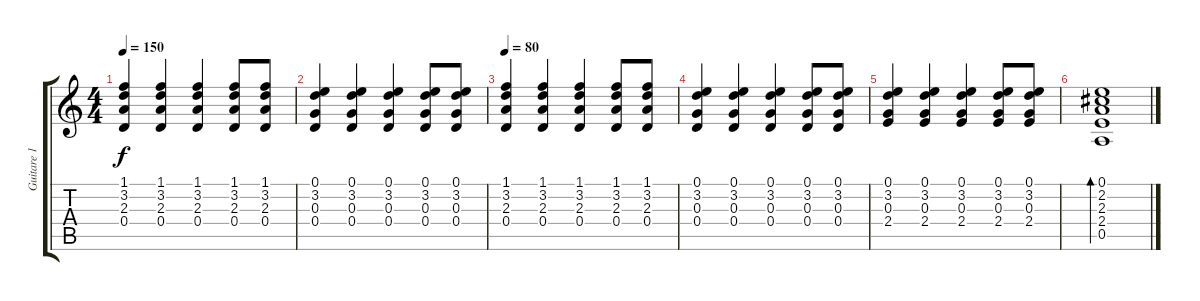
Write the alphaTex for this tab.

\track ("Guitare 1" "Guitare 1") {instrument acousticguitarsteel}
\staff {score tabs}
\tuning (E4 B3 G3 D3 A2 E2) {hide}
\ts (4 4)
\tempo 150
\clef g2
\ks c
(1.1 3.2 2.3 0.4).4{dy f} (1.1 3.2 2.3 0.4).4 (1.1 3.2 2.3 0.4).4 (1.1 3.2 2.3 0.4).8 (1.1 3.2 2.3 0.4).8 |
(0.1 3.2 0.3 0.4).4 (0.1 3.2 0.3 0.4).4 (0.1 3.2 0.3 0.4).4 (0.1 3.2 0.3 0.4).8 (0.1 3.2 0.3 0.4).8 |
\tempo 80
(1.1 3.2 2.3 0.4).4 (1.1 3.2 2.3 0.4).4 (1.1 3.2 2.3 0.4).4 (1.1 3.2 2.3 0.4).8 (1.1 3.2 2.3 0.4).8 |
(0.1 3.2 0.3 0.4).4 (0.1 3.2 0.3 0.4).4 (0.1 3.2 0.3 0.4).4 (0.1 3.2 0.3 0.4).8 (0.1 3.2 0.3 0.4).8 |
(0.1 3.2 0.3 2.4).4 (0.1 3.2 0.3 2.4).4 (0.1 3.2 0.3 2.4).4 (0.1 3.2 0.3 2.4).8 (0.1 3.2 0.3 2.4).8 |
(0.1 2.2 2.3 2.4 0.5).1{bd 240}
